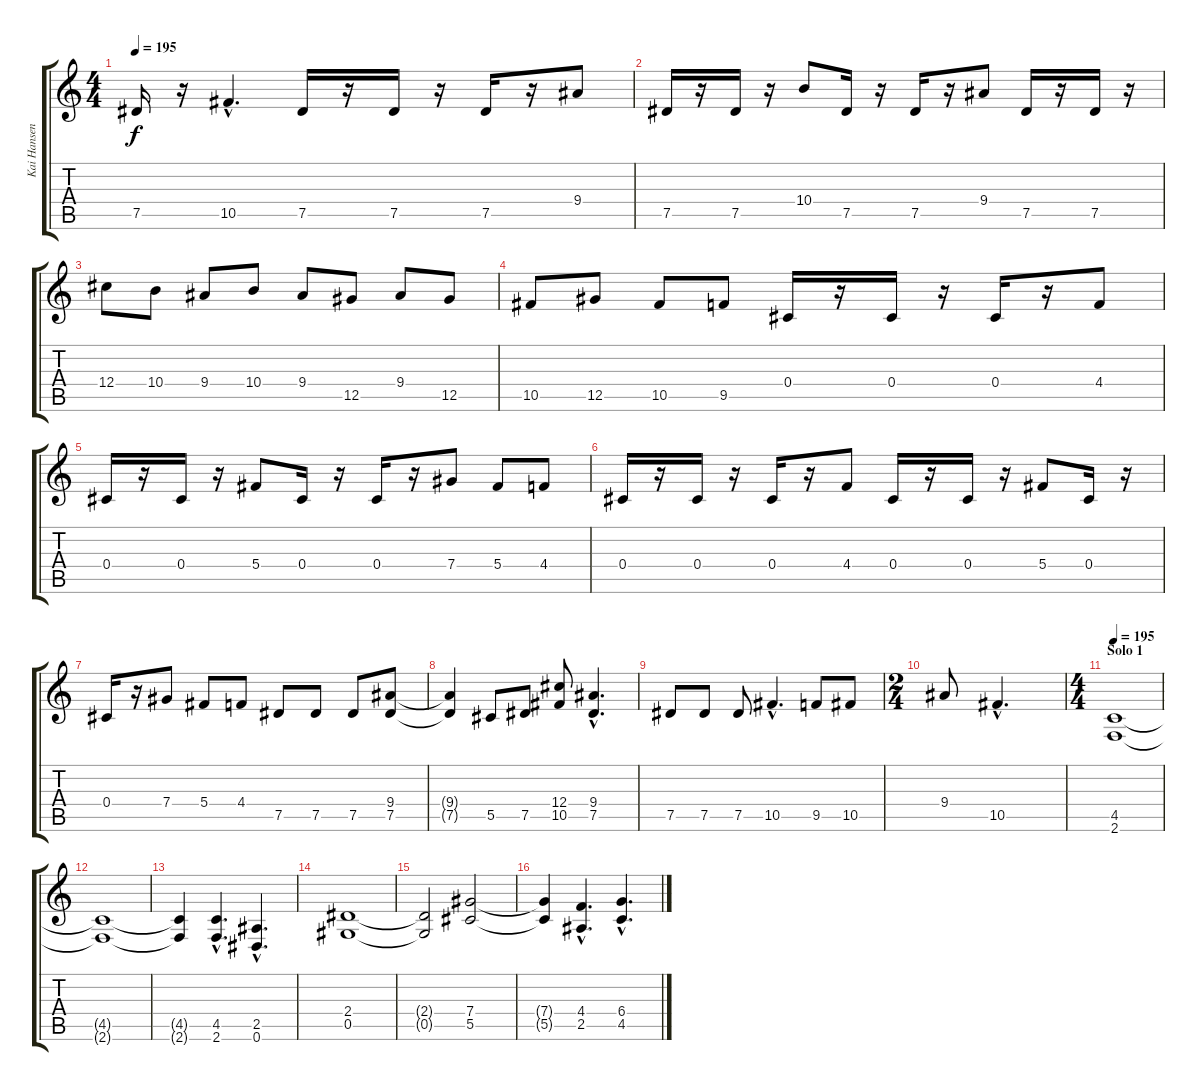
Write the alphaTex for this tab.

\track ("Kai Hansen" "Kai Hansen") {instrument distortionguitar}
\staff {score tabs}
\tuning (Eb4 Bb3 Gb3 Db3 Ab2 Eb2) {hide}
\ts (4 4)
\tempo 195
\clef g2
\ks c
7.5.16{dy f} r.16 10.5{hac}.4{d} 7.5.16 r.16 7.5.16 r.16 7.5.16 r.16 9.4.8 |
7.5.16 r.16 7.5.16 r.16 10.4.8 7.5.16 r.16 7.5.16 r.16 9.4.8 7.5.16 r.16 7.5.16 r.16 |
12.4.8 10.4.8 9.4.8 10.4.8 9.4.8 12.5.8 9.4.8 12.5.8 |
10.5.8 12.5.8 10.5.8 9.5.8 0.4.16 r.16 0.4.16 r.16 0.4.16 r.16 4.4.8 |
0.4.16 r.16 0.4.16 r.16 5.4.8 0.4.16 r.16 0.4.16 r.16 7.4.8 5.4.8 4.4.8 |
0.4.16 r.16 0.4.16 r.16 0.4.16 r.16 4.4.8 0.4.16 r.16 0.4.16 r.16 5.4.8 0.4.16 r.16 |
0.4.16 r.16 7.4.8 5.4.8 4.4.8 7.5.8 7.5.8 7.5.8 (9.4 7.5).8 |
(9.4{t} 7.5{t}).4 5.5.8 7.5.8 (12.4 10.5).8 (9.4{hac} 7.5{hac}).4{d} |
7.5.8 7.5.8 7.5.8 10.5{hac}.4{d} 9.5.8 10.5.8 |
\ts (2 4)
9.4.8 10.5{hac}.4{d} |
\ts (4 4)
\section ("" "Solo 1")
\tempo 195
(4.5 2.6).1 |
(4.5{t} 2.6{t}).1 |
(4.5{t} 2.6{t}).4 (4.5{hac} 2.6{hac}).4{d} (2.5{hac} 0.6{hac}).4{d} |
(2.4 0.5).1 |
(2.4{t} 0.5{t}).2 (7.4 5.5).2 |
(7.4{t} 5.5{t}).4 (4.4{hac} 2.5{hac}).4{d} (6.4{hac} 4.5{hac}).4{d}
